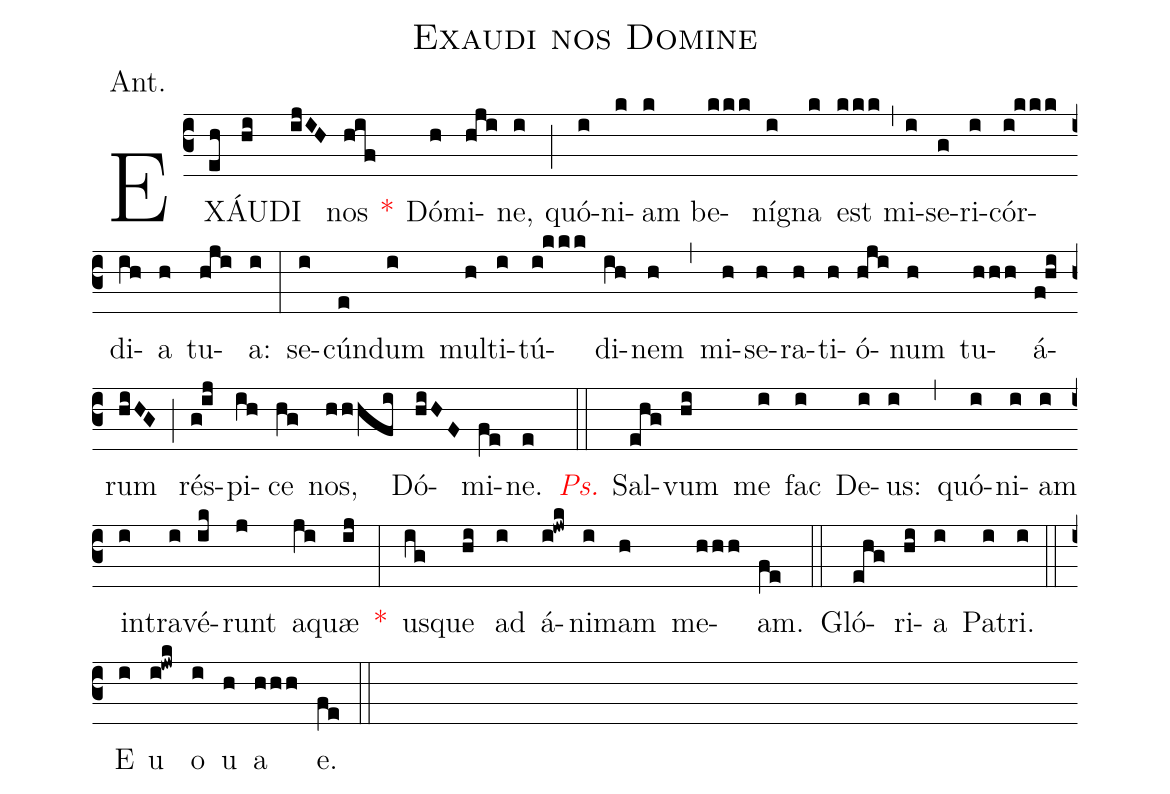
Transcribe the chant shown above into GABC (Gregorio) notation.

name:Exaudi nos Domine;
annotation:Ant.;
mode:VII.;
office-part:Antiphon;
%%
(c3) EX(eh)ÁU(hi)DI(ijIH) nos(hif) <v>\red{*}</v>() Dó(h)mi(hji)ne,(i) (;) quó(i)ni(k)am(k) be(kkk)ní(i)gna(k) est(kkk) (,) mi(i)se(g)ri(i)cór(i!kkk)di(ih)a(h) tu(hji)a:(i) (:) se(i)cún(e)dum(i) mul(h)ti(i)tú(i!kkk)di(ih)nem(h) (,) mi(h)se(h)ra(h)ti(h)ó(hji)num(h) tu(hhh)á(f!hi)rum(hiHG) (;) rés(g!ij)pi(ih)ce(hg) nos,(hhhfi) Dó(hiHF)mi(fe)ne.(e) (::) <v>\redit{Ps.}</v> Sal(ehg)vum(hi) me(i) fac(i) De(i)us:(i) (,) quó(i)ni(i)am(i) in(i)tra(i)vé(ik)runt(j) a(ji)quæ(ij) <v>\red{*}</v>(:) us(ig)que(hi) ad(i) á(i!jwk)ni(i)mam(h) me(hhh)am.(fe) (::) Gló(ehg)ri(hi)a(i) Pa(i)tri.(i) (::) E(i) u(i!jwk) o(i) u(h) a(hhh) e.(fe) (::)
